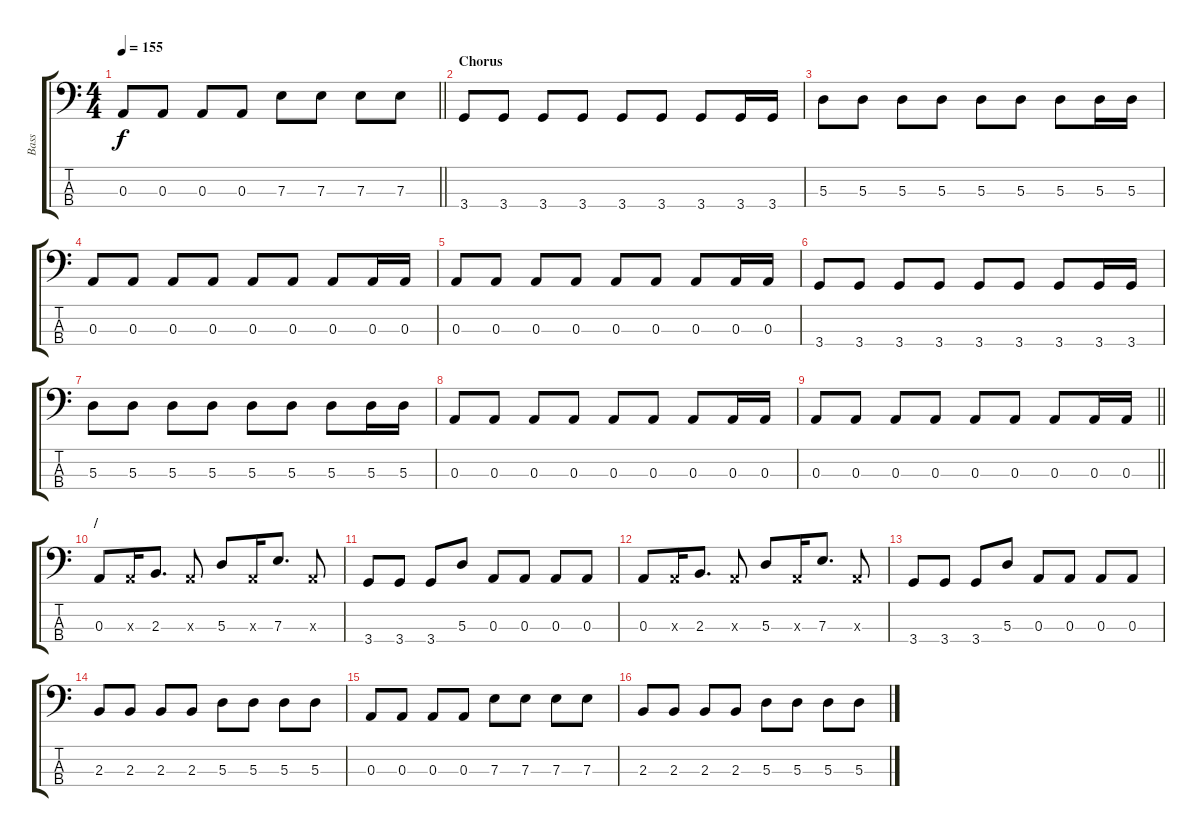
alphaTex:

\track ("Bass" "Bass") {instrument electricbassfinger}
\staff {score tabs}
\tuning (G2 D2 A1 E1) {hide}
\ts (4 4)
\tempo 155
\clef f4
\barLineRight lightlight
\ks c
0.3.8{dy f} 0.3.8 0.3.8 0.3.8 7.3.8 7.3.8 7.3.8 7.3.8 |
\section ("" "Chorus")
3.4.8 3.4.8 3.4.8 3.4.8 3.4.8 3.4.8 3.4.8 3.4.16 3.4.16 |
5.3.8 5.3.8 5.3.8 5.3.8 5.3.8 5.3.8 5.3.8 5.3.16 5.3.16 |
0.3.8 0.3.8 0.3.8 0.3.8 0.3.8 0.3.8 0.3.8 0.3.16 0.3.16 |
0.3.8 0.3.8 0.3.8 0.3.8 0.3.8 0.3.8 0.3.8 0.3.16 0.3.16 |
3.4.8 3.4.8 3.4.8 3.4.8 3.4.8 3.4.8 3.4.8 3.4.16 3.4.16 |
5.3.8 5.3.8 5.3.8 5.3.8 5.3.8 5.3.8 5.3.8 5.3.16 5.3.16 |
0.3.8 0.3.8 0.3.8 0.3.8 0.3.8 0.3.8 0.3.8 0.3.16 0.3.16 |
\barLineRight lightlight
0.3.8 0.3.8 0.3.8 0.3.8 0.3.8 0.3.8 0.3.8 0.3.16 0.3.16 |
\section ("" "/")
0.3.8 0.3{x}.16 2.3.8{d} 0.3{x}.8 5.3.8 0.3{x}.16 7.3.8{d} 0.3{x}.8 |
3.4.8 3.4.8 3.4.8 5.3.8 0.3.8 0.3.8 0.3.8 0.3.8 |
0.3.8 0.3{x}.16 2.3.8{d} 0.3{x}.8 5.3.8 0.3{x}.16 7.3.8{d} 0.3{x}.8 |
3.4.8 3.4.8 3.4.8 5.3.8 0.3.8 0.3.8 0.3.8 0.3.8 |
2.3.8 2.3.8 2.3.8 2.3.8 5.3.8 5.3.8 5.3.8 5.3.8 |
0.3.8 0.3.8 0.3.8 0.3.8 7.3.8 7.3.8 7.3.8 7.3.8 |
2.3.8 2.3.8 2.3.8 2.3.8 5.3.8 5.3.8 5.3.8 5.3.8
